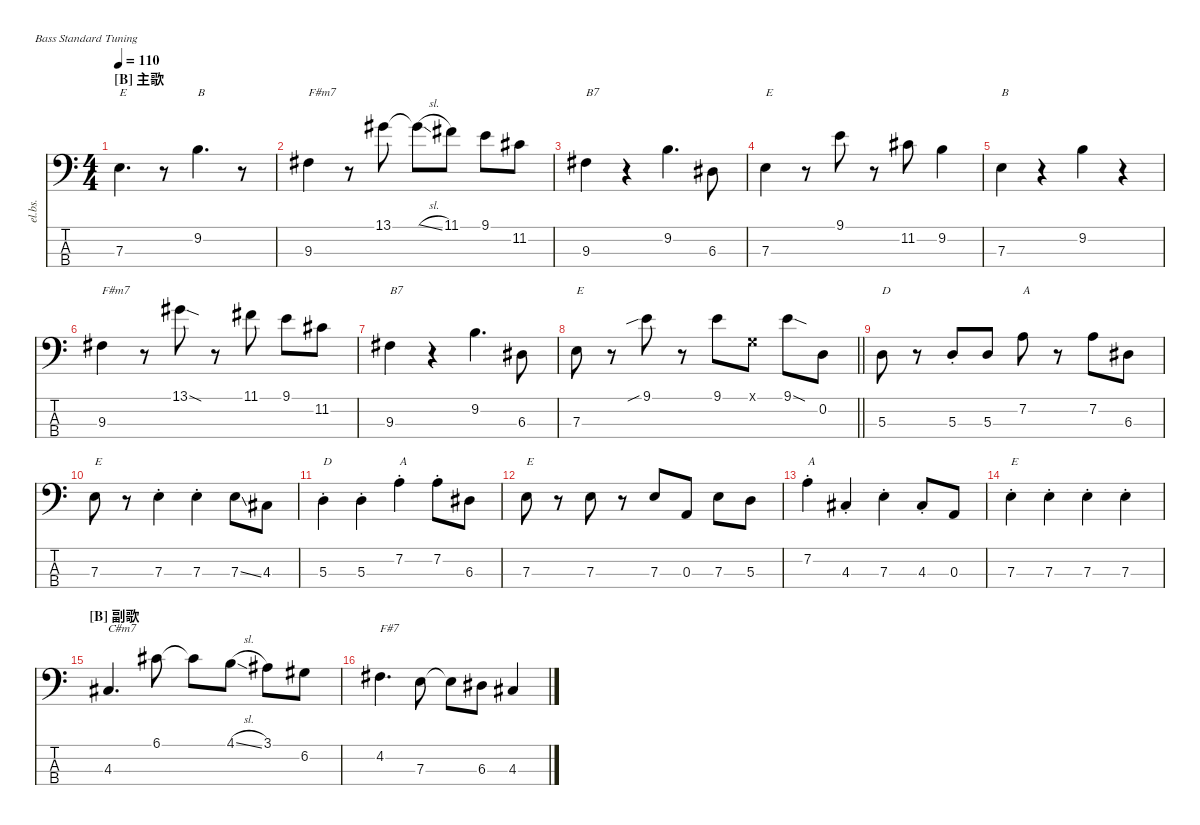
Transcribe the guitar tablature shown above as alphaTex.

\defaultSystemsLayout 4
\hideDynamics
\bracketExtendMode nobrackets
\track ("Electric Bass" "el.bs.") {instrument electricbassfinger}
\staff {score tabs}
\tuning (G2 D2 A1 E1)
\ts (4 4)
\section ("B" "主歌")
\tempo 110
\clef f4
\ks c
7.3.4{d txt "E" dy mf beam Down} r.8{beam Down} 9.2.4{d txt "B" beam Down} r.8{beam Down} |
9.3{acc #}.4{txt "F#m7" beam Down} r.8{beam Down} 13.1{acc #}.8{beam Down} 13.1{sl t acc #}.8{beam Down} 11.1{acc #}.8{beam Down} 9.1.8{beam Down} 11.2{acc #}.8{beam Down} |
9.3{acc #}.4{txt "B7" beam Down} r.4{beam Down} 9.2.4{d beam Down} 6.3{acc #}.8{beam Down} |
7.3.4{txt "E" beam Down} r.8{beam Down} 9.1.8{beam Down} r.8{beam Down} 11.2{acc #}.8{beam Down} 9.2.4{beam Down} |
7.3.4{txt "B" beam Down} r.4{beam Down} 9.2.4{beam Down} r.4{beam Down} |
9.3{acc #}.4{txt "F#m7" beam Down} r.8{beam Down} 13.1{sod acc #}.8{beam Down} r.8{beam Down} 11.1{acc #}.8{beam Down} 9.1.8{beam Down} 11.2{acc #}.8{beam Down} |
9.3{acc #}.4{txt "B7" beam Down} r.4{beam Down} 9.2.4{d beam Down} 6.3{acc #}.8{beam Down} |
\barLineRight lightlight
7.3.8{txt "E" beam Down} r.8{beam Down} 9.1{sib}.8{beam Down} r.8{beam Down} 9.1.8{beam Down} 0.1{x}.8{beam Down} 9.1{sod}.8{beam Down} 0.2.8{beam Down} |
5.3.8{txt "D" beam Down} r.8{beam Down} 5.3{st}.8{beam Up} 5.3.8{beam Up} 7.2.8{txt "A" beam Down} r.8{beam Down} 7.2.8{beam Down} 6.3{acc #}.8{beam Down} |
7.3.8{txt "E" beam Down} r.8{beam Down} 7.3{st}.4{beam Down} 7.3{st}.4{beam Down} 7.3{ss}.8{beam Down} 4.3{acc #}.8{beam Down} |
5.3{st}.4{txt "D" beam Down} 5.3{st}.4{beam Down} 7.2{st}.4{txt "A" beam Down} 7.2{st}.8{beam Down} 6.3{acc #}.8{beam Down} |
7.3.8{txt "E" beam Down} r.8{beam Down} 7.3.8{beam Down} r.8{beam Down} 7.3.8{beam Up} 0.3.8{beam Up} 7.3.8{beam Down} 5.3.8{beam Down} |
7.2{st}.4{txt "A" beam Down} 4.3{st acc #}.4{beam Up} 7.3{st}.4{beam Down} 4.3{st acc #}.8{beam Up} 0.3.8{beam Up} |
7.3{st}.4{txt "E" beam Down} 7.3{st}.4{beam Down} 7.3{st}.4{beam Down} 7.3{st}.4{beam Down} |
\section ("B" "副歌")
4.3{acc #}.4{d txt "C#m7" beam Up} 6.1{acc #}.8{beam Down} 6.1{t acc #}.8{beam Down} 4.1{sl}.8{beam Down} 3.1{acc #}.8{beam Down} 6.2{acc #}.8{beam Down} |
4.2{acc #}.4{d txt "F#7" beam Down} 7.3.8{beam Down} 7.3{t}.8{beam Down} 6.3{acc #}.8{beam Down} 4.3{acc #}.4{beam Up}
